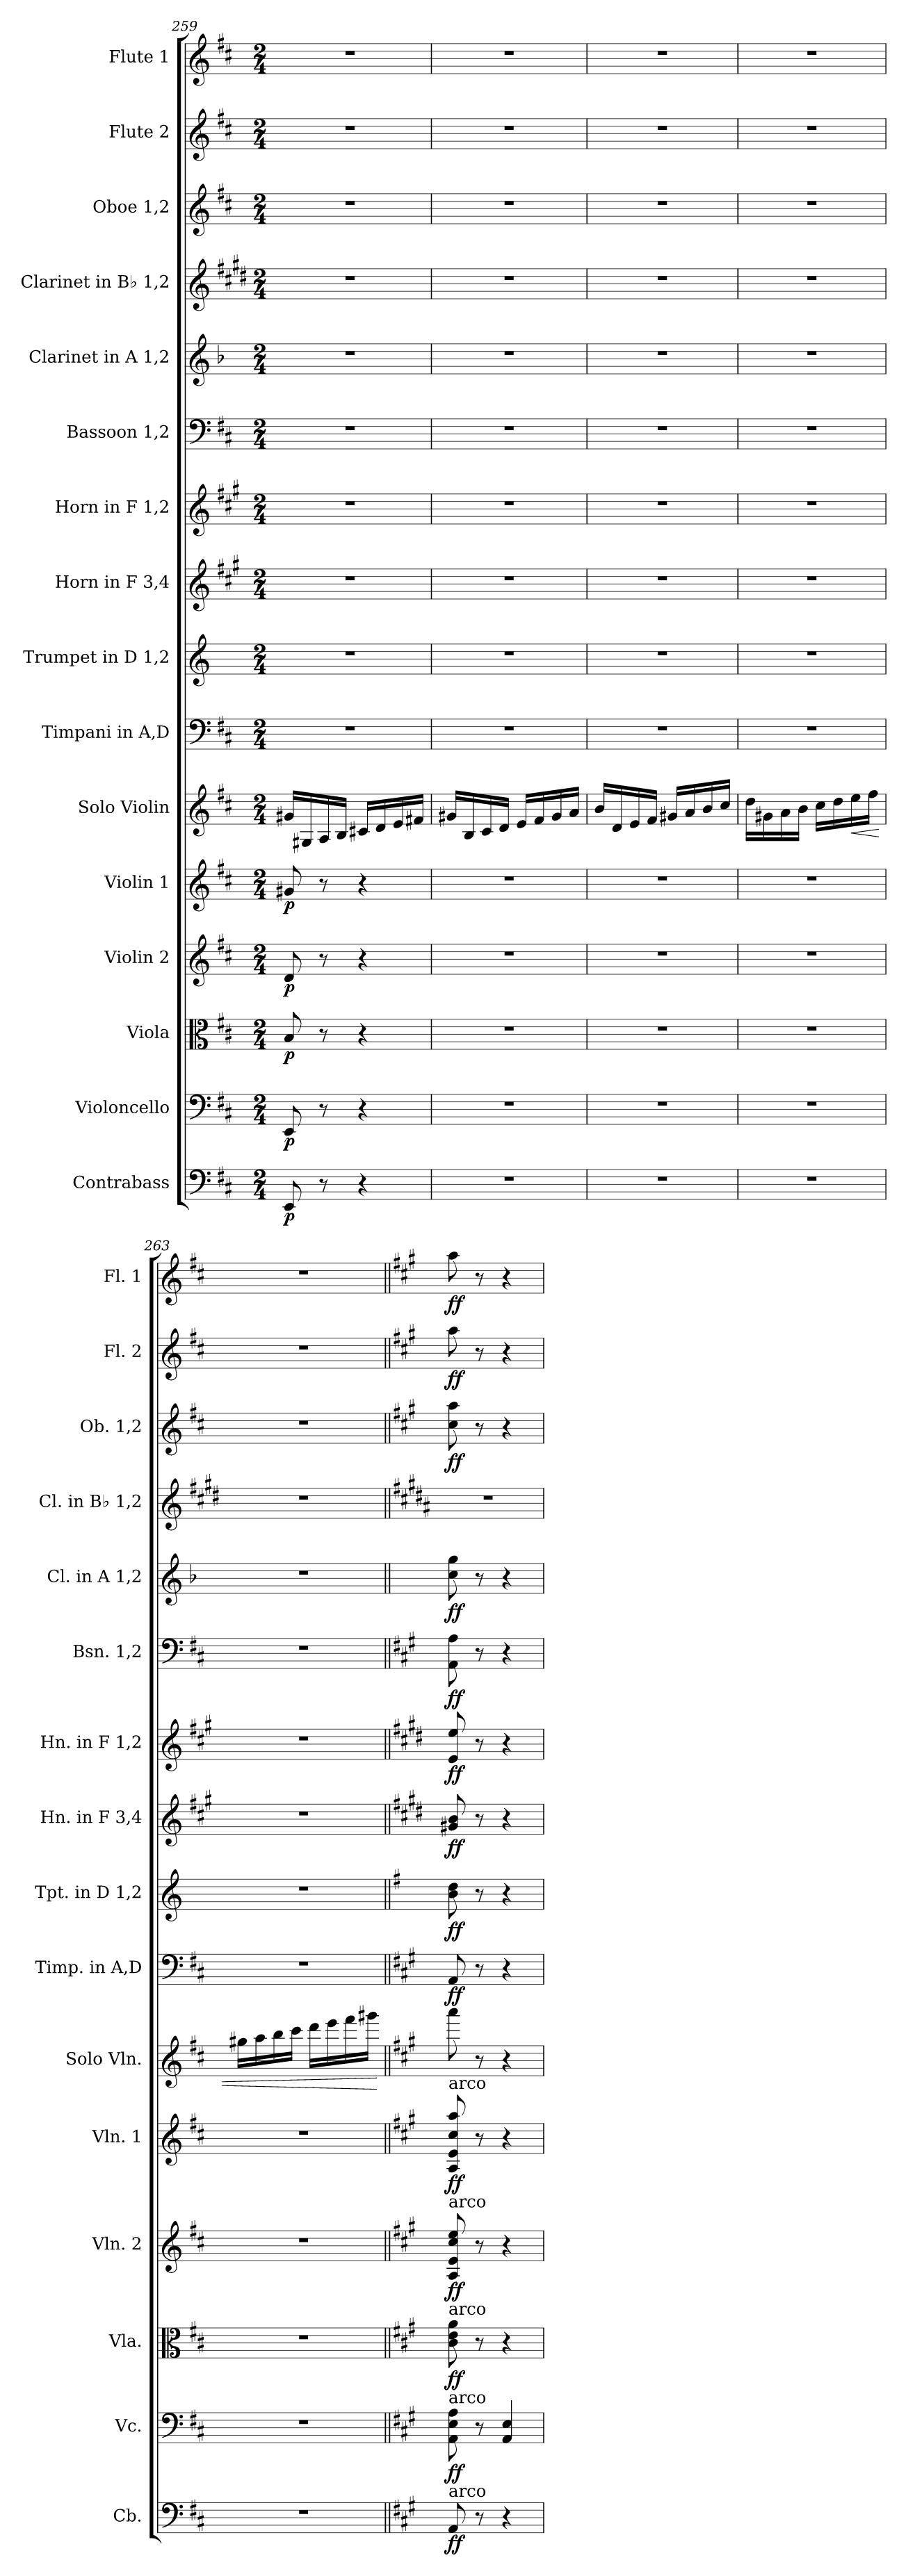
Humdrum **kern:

**kern	**dynam	**kern	**dynam	**kern	**dynam	**kern	**dynam	**kern	**dynam	**kern	**dynam	**kern	**dynam	**kern	**dynam	**kern	**dynam	**kern	**dynam	**kern	**dynam	**kern	**dynam	**kern	**kern	**dynam	**kern	**dynam	**kern	**dynam
*part16	*part16	*part15	*part15	*part14	*part14	*part13	*part13	*part12	*part12	*part11	*part11	*part10	*part10	*part9	*part9	*part8	*part8	*part7	*part7	*part6	*part6	*part5	*part5	*part4	*part3	*part3	*part2	*part2	*part1	*part1
*staff16	*staff16	*staff15	*staff15	*staff14	*staff14	*staff13	*staff13	*staff12	*staff12	*staff11	*staff11	*staff10	*staff10	*staff9	*staff9	*staff8	*staff8	*staff7	*staff7	*staff6	*staff6	*staff5	*staff5	*staff4	*staff3	*staff3	*staff2	*staff2	*staff1	*staff1
*I"Contrabass	*	*I"Violoncello	*	*I"Viola	*	*I"Violin 2	*	*I"Violin 1	*	*I"Solo Violin	*	*I"Timpani in A,D	*	*I"Trumpet in D 1,2	*	*I"Horn in F 3,4	*	*I"Horn in F 1,2	*	*I"Bassoon 1,2	*	*I"Clarinet in A 1,2	*	*I"Clarinet in B♭ 1,2	*I"Oboe 1,2	*	*I"Flute 2	*	*I"Flute 1	*
*I'Cb.	*	*I'Vc.	*	*I'Vla.	*	*I'Vln. 2	*	*I'Vln. 1	*	*I'Solo Vln.	*	*I'Timp. in A,D	*	*I'Tpt. in D 1,2	*	*I'Hn. in F 3,4	*	*I'Hn. in F 1,2	*	*I'Bsn. 1,2	*	*I'Cl. in A 1,2	*	*I'Cl. in B♭ 1,2	*I'Ob. 1,2	*	*I'Fl. 2	*	*I'Fl. 1	*
!!LO:LB:g=z
*clefF4	*	*clefF4	*	*clefC3	*	*clefG2	*	*clefG2	*	*clefG2	*	*clefF4	*	*clefG2	*	*clefG2	*	*clefG2	*	*clefF4	*	*clefG2	*	*clefG2	*clefG2	*	*clefG2	*	*clefG2	*
*ITrd7c12	*	*	*	*	*	*	*	*	*	*	*	*	*	*ITrd-1c-2	*	*ITrd4c7	*	*ITrd4c7	*	*	*	*ITrd2c3	*	*ITrd1c2	*	*	*	*	*	*
*k[f#c#]	*	*k[f#c#]	*	*k[f#c#]	*	*k[f#c#]	*	*k[f#c#]	*	*k[f#c#]	*	*k[f#c#]	*	*k[f#c#]	*	*k[f#c#]	*	*k[f#c#]	*	*k[f#c#]	*	*k[f#c#]	*	*k[f#c#]	*k[f#c#]	*	*k[f#c#]	*	*k[f#c#]	*
*M2/4	*	*M2/4	*	*M2/4	*	*M2/4	*	*M2/4	*	*M2/4	*	*M2/4	*	*M2/4	*	*M2/4	*	*M2/4	*	*M2/4	*	*M2/4	*	*M2/4	*M2/4	*	*M2/4	*	*M2/4	*
=259	=259	=259	=259	=259	=259	=259	=259	=259	=259	=259	=259	=259	=259	=259	=259	=259	=259	=259	=259	=259	=259	=259	=259	=259	=259	=259	=259	=259	=259	=259
!	!LO:DY:b	!	!LO:DY:b	!	!LO:DY:b	!	!LO:DY:b	!	!LO:DY:b	!	!	!	!	!	!	!	!	!	!	!	!	!	!	!	!	!	!	!	!	!
8EEE/	p	8EE/	p	8B/	p	8d/	p	8g#X/	p	16g#X/LL	.	2r	.	2r	.	2r	.	2r	.	2r	.	2r	.	2r	2r	.	2r	.	2r	.
.	.	.	.	.	.	.	.	.	.	16G#X/	.	.	.	.	.	.	.	.	.	.	.	.	.	.	.	.	.	.	.	.
8r	.	8r	.	8r	.	8r	.	8r	.	16A/	.	.	.	.	.	.	.	.	.	.	.	.	.	.	.	.	.	.	.	.
.	.	.	.	.	.	.	.	.	.	16B/JJ	.	.	.	.	.	.	.	.	.	.	.	.	.	.	.	.	.	.	.	.
4r	.	4r	.	4r	.	4r	.	4r	.	16c#X/LL	.	.	.	.	.	.	.	.	.	.	.	.	.	.	.	.	.	.	.	.
.	.	.	.	.	.	.	.	.	.	16d/	.	.	.	.	.	.	.	.	.	.	.	.	.	.	.	.	.	.	.	.
.	.	.	.	.	.	.	.	.	.	16e/	.	.	.	.	.	.	.	.	.	.	.	.	.	.	.	.	.	.	.	.
.	.	.	.	.	.	.	.	.	.	16f#X/JJ	.	.	.	.	.	.	.	.	.	.	.	.	.	.	.	.	.	.	.	.
=260	=260	=260	=260	=260	=260	=260	=260	=260	=260	=260	=260	=260	=260	=260	=260	=260	=260	=260	=260	=260	=260	=260	=260	=260	=260	=260	=260	=260	=260	=260
2r	.	2r	.	2r	.	2r	.	2r	.	16g#X/LL	.	2r	.	2r	.	2r	.	2r	.	2r	.	2r	.	2r	2r	.	2r	.	2r	.
.	.	.	.	.	.	.	.	.	.	16B/	.	.	.	.	.	.	.	.	.	.	.	.	.	.	.	.	.	.	.	.
.	.	.	.	.	.	.	.	.	.	16c#/	.	.	.	.	.	.	.	.	.	.	.	.	.	.	.	.	.	.	.	.
.	.	.	.	.	.	.	.	.	.	16d/JJ	.	.	.	.	.	.	.	.	.	.	.	.	.	.	.	.	.	.	.	.
.	.	.	.	.	.	.	.	.	.	16e/LL	.	.	.	.	.	.	.	.	.	.	.	.	.	.	.	.	.	.	.	.
.	.	.	.	.	.	.	.	.	.	16f#/	.	.	.	.	.	.	.	.	.	.	.	.	.	.	.	.	.	.	.	.
.	.	.	.	.	.	.	.	.	.	16g#/	.	.	.	.	.	.	.	.	.	.	.	.	.	.	.	.	.	.	.	.
.	.	.	.	.	.	.	.	.	.	16a/JJ	.	.	.	.	.	.	.	.	.	.	.	.	.	.	.	.	.	.	.	.
=261	=261	=261	=261	=261	=261	=261	=261	=261	=261	=261	=261	=261	=261	=261	=261	=261	=261	=261	=261	=261	=261	=261	=261	=261	=261	=261	=261	=261	=261	=261
2r	.	2r	.	2r	.	2r	.	2r	.	16b/LL	.	2r	.	2r	.	2r	.	2r	.	2r	.	2r	.	2r	2r	.	2r	.	2r	.
.	.	.	.	.	.	.	.	.	.	16d/	.	.	.	.	.	.	.	.	.	.	.	.	.	.	.	.	.	.	.	.
.	.	.	.	.	.	.	.	.	.	16e/	.	.	.	.	.	.	.	.	.	.	.	.	.	.	.	.	.	.	.	.
.	.	.	.	.	.	.	.	.	.	16f#/JJ	.	.	.	.	.	.	.	.	.	.	.	.	.	.	.	.	.	.	.	.
.	.	.	.	.	.	.	.	.	.	16g#X/LL	.	.	.	.	.	.	.	.	.	.	.	.	.	.	.	.	.	.	.	.
.	.	.	.	.	.	.	.	.	.	16a/	.	.	.	.	.	.	.	.	.	.	.	.	.	.	.	.	.	.	.	.
.	.	.	.	.	.	.	.	.	.	16b/	.	.	.	.	.	.	.	.	.	.	.	.	.	.	.	.	.	.	.	.
.	.	.	.	.	.	.	.	.	.	16cc#/JJ	.	.	.	.	.	.	.	.	.	.	.	.	.	.	.	.	.	.	.	.
=262	=262	=262	=262	=262	=262	=262	=262	=262	=262	=262	=262	=262	=262	=262	=262	=262	=262	=262	=262	=262	=262	=262	=262	=262	=262	=262	=262	=262	=262	=262
2r	.	2r	.	2r	.	2r	.	2r	.	16dd\LL	.	2r	.	2r	.	2r	.	2r	.	2r	.	2r	.	2r	2r	.	2r	.	2r	.
.	.	.	.	.	.	.	.	.	.	16g#X\	.	.	.	.	.	.	.	.	.	.	.	.	.	.	.	.	.	.	.	.
.	.	.	.	.	.	.	.	.	.	16a\	.	.	.	.	.	.	.	.	.	.	.	.	.	.	.	.	.	.	.	.
.	.	.	.	.	.	.	.	.	.	16b\JJ	.	.	.	.	.	.	.	.	.	.	.	.	.	.	.	.	.	.	.	.
.	.	.	.	.	.	.	.	.	.	16cc#\LL	.	.	.	.	.	.	.	.	.	.	.	.	.	.	.	.	.	.	.	.
.	.	.	.	.	.	.	.	.	.	16dd\	.	.	.	.	.	.	.	.	.	.	.	.	.	.	.	.	.	.	.	.
!	!	!	!	!	!	!	!	!	!	!	!LO:HP:b	!	!	!	!	!	!	!	!	!	!	!	!	!	!	!	!	!	!	!
.	.	.	.	.	.	.	.	.	.	16ee\	<	.	.	.	.	.	.	.	.	.	.	.	.	.	.	.	.	.	.	.
.	.	.	.	.	.	.	.	.	.	16ff#\JJ	.	.	.	.	.	.	.	.	.	.	.	.	.	.	.	.	.	.	.	.
=263	=263	=263	=263	=263	=263	=263	=263	=263	=263	=263	=263	=263	=263	=263	=263	=263	=263	=263	=263	=263	=263	=263	=263	=263	=263	=263	=263	=263	=263	=263
*	*	*	*	*	*	*	*	*	*	*	*	*	*	*	*	*	*	*	*	*	*	*	*	*	*	*	*	*	*MM130	*
*	*	*	*	*	*	*	*	*	*	*	*	*	*	*	*	*	*	*	*	*	*	*	*	*	*	*	*	*	*^	*
2r	.	2r	.	2r	.	2r	.	2r	.	16gg#X\LL	.	2r	.	2r	.	2r	.	2r	.	2r	.	2r	.	2r	2r	.	2r	.	2r	4ryy	.
.	.	.	.	.	.	.	.	.	.	16aa\	.	.	.	.	.	.	.	.	.	.	.	.	.	.	.	.	.	.	.	.	.
.	.	.	.	.	.	.	.	.	.	16bb\	.	.	.	.	.	.	.	.	.	.	.	.	.	.	.	.	.	.	.	.	.
.	.	.	.	.	.	.	.	.	.	16ccc#\JJ	.	.	.	.	.	.	.	.	.	.	.	.	.	.	.	.	.	.	.	.	.
*	*	*	*	*	*	*	*	*	*	*	*	*	*	*	*	*	*	*	*	*	*	*	*	*	*	*	*	*	*MM110	*	*
.	.	.	.	.	.	.	.	.	.	16ddd\LL	.	.	.	.	.	.	.	.	.	.	.	.	.	.	.	.	.	.	.	4ryy	.
.	.	.	.	.	.	.	.	.	.	16eee\	.	.	.	.	.	.	.	.	.	.	.	.	.	.	.	.	.	.	.	.	.
.	.	.	.	.	.	.	.	.	.	16fff#\	.	.	.	.	.	.	.	.	.	.	.	.	.	.	.	.	.	.	.	.	.
.	.	.	.	.	.	.	.	.	.	16ggg#X\JJ	.	.	.	.	.	.	.	.	.	.	.	.	.	.	.	.	.	.	.	.	.
.	.	.	.	.	.	.	.	.	.	.	[	.	.	.	.	.	.	.	.	.	.	.	.	.	.	.	.	.	.	.	.
*	*	*	*	*	*	*	*	*	*	*	*	*	*	*	*	*	*	*	*	*	*	*	*	*	*	*	*	*	*v	*v	*
!!LO:PB:g=z
=264||	=264||	=264||	=264||	=264||	=264||	=264||	=264||	=264||	=264||	=264||	=264||	=264||	=264||	=264||	=264||	=264||	=264||	=264||	=264||	=264||	=264||	=264||	=264||	=264||	=264||	=264||	=264||	=264||	=264||	=264||
!!LO:REH:place=s1:a:B:fs=14:t=C
*k[f#c#g#]	*	*k[f#c#g#]	*	*k[f#c#g#]	*	*k[f#c#g#]	*	*k[f#c#g#]	*	*k[f#c#g#]	*	*k[f#c#g#]	*	*k[f#c#g#]	*	*k[f#c#g#]	*	*k[f#c#g#]	*	*k[f#c#g#]	*	*k[f#c#g#]	*	*k[f#c#g#]	*k[f#c#g#]	*	*k[f#c#g#]	*	*k[f#c#g#]	*
*	*	*	*	*	*	*	*	*	*	*	*	*	*	*	*	*	*	*	*	*	*	*	*	*	*	*	*	*	*^	*
!	!	!	!	!	!	!	!	!	!	!	!	!	!	!	!	!	!	!	!	!	!	!	!	!	!	!	!	!	!LO:TX:a:B:t=Poco meno mosso	!	!
!	!	!	!	!	!	!	!	!LO:TX:a:t=arco	!	!	!	!	!	!	!	!	!	!	!	!	!	!	!	!	!	!	!	!	!	!	!
!	!	!	!	!	!	!LO:TX:a:t=arco	!	!	!	!	!	!	!	!	!	!	!	!	!	!	!	!	!	!	!	!	!	!	!	!	!
!	!	!	!	!LO:TX:a:t=arco	!	!	!	!	!	!	!	!	!	!	!	!	!	!	!	!	!	!	!	!	!	!	!	!	!	!	!
!	!	!LO:TX:a:t=arco	!	!	!	!	!	!	!	!	!	!	!	!	!	!	!	!	!	!	!	!	!	!	!	!	!	!	!	!	!
!LO:TX:a:t=arco	!	!	!	!	!	!	!	!	!	!	!	!	!	!	!	!	!	!	!	!	!	!	!	!	!	!	!	!	!	!	!
!	!LO:DY:b	!	!LO:DY:b	!	!LO:DY:b	!	!LO:DY:b	!	!LO:DY:b	!	!	!	!LO:DY:b	!	!LO:DY:b	!	!LO:DY:b	!	!LO:DY:b	!	!LO:DY:b	!	!LO:DY:b	!	!	!LO:DY:b	!	!LO:DY:b	!	!	!LO:DY:b
*	*	*	*	*	*	*	*	*	*	*	*	*	*	*	*	*	*	*	*	*	*	*	*	*	*	*	*	*	*v	*v	*
8AAA/	ff	8AA\ 8E\ 8A\	ff	8c#\ 8e\ 8a\	ff	8A/ 8e/ 8cc#/ 8ee/	ff	8A/ 8e/ 8cc#/ 8aa/	ff	8aaa\	.	8AA/	ff	8cc#\ 8ee\	ff	8c#X/ 8e/	ff	8A/ 8a/	ff	8AA\ 8A\	ff	8a\ 8ee\	ff	2r	8cc#\ 8aa\	ff	8aa\	ff	8aa\	ff
8r	.	8r	.	8r	.	8r	.	8r	.	8r	.	8r	.	8r	.	8r	.	8r	.	8r	.	8r	.	.	8r	.	8r	.	8r	.
4r	.	4AA/ 4E/	.	4r	.	4r	.	4r	.	4r	.	4r	.	4r	.	4r	.	4r	.	4r	.	4r	.	.	4r	.	4r	.	4r	.
=	=	=	=	=	=	=	=	=	=	=	=	=	=	=	=	=	=	=	=	=	=	=	=	=	=	=	=	=	=	=
*-	*-	*-	*-	*-	*-	*-	*-	*-	*-	*-	*-	*-	*-	*-	*-	*-	*-	*-	*-	*-	*-	*-	*-	*-	*-	*-	*-	*-	*-	*-
